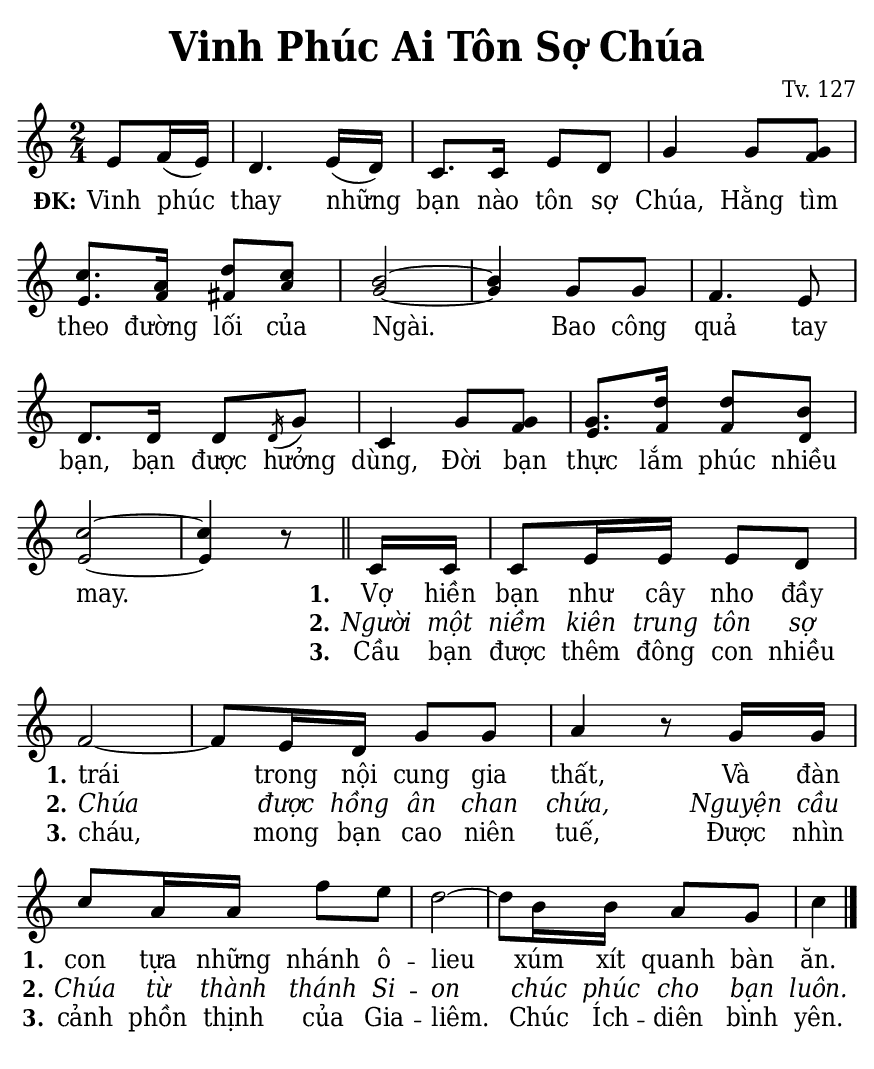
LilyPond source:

% Cài đặt chung\
\version "2.22.1"
\include "english.ly"

\header {
  title = \markup { \fontsize #1 "Vinh Phúc Ai Tôn Sợ Chúa" }
  composer = "Tv. 127"
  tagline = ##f
}

% mã nguồn cho những chức năng chưa hỗ trợ trong phiên bản lilypond hiện tại
% cung cấp bởi cộng đồng lilypond khi gửi email đến lilypond-user@gnu.org
% Đổi kích thước nốt cho bè phụ
notBePhu =
#(define-music-function (font-size music) (number? ly:music?)
   (for-some-music
     (lambda (m)
       (if (music-is-of-type? m 'rhythmic-event)
           (begin
             (set! (ly:music-property m 'tweaks)
                   (cons `(font-size . ,font-size)
                         (ly:music-property m 'tweaks)))
             #t)
           #f))
     music)
   music)

% in số phiên khúc trên mỗi dòng
#(define (add-grob-definition grob-name grob-entry)
     (set! all-grob-descriptions
           (cons ((@@ (lily) completize-grob-entry)
                  (cons grob-name grob-entry))
                 all-grob-descriptions)))

#(add-grob-definition
    'StanzaNumberSpanner
    `((direction . ,LEFT)
      (font-series . bold)
      (padding . 1.0)
      (side-axis . ,X)
      (stencil . ,ly:text-interface::print)
      (X-offset . ,ly:side-position-interface::x-aligned-side)
      (Y-extent . ,grob::always-Y-extent-from-stencil)
      (meta . ((class . Spanner)
               (interfaces . (font-interface
                              side-position-interface
                              stanza-number-interface
                              text-interface))))))

\layout {
    \context {
      \Global
      \grobdescriptions #all-grob-descriptions
    }
    \context {
      \Score
      \remove Stanza_number_align_engraver
      \consists
        #(lambda (context)
           (let ((texts '())
                 (syllables '()))
             (make-engraver
              (acknowledgers
               ((stanza-number-interface engraver grob source-engraver)
                  (set! texts (cons grob texts)))
               ((lyric-syllable-interface engraver grob source-engraver)
                  (set! syllables (cons grob syllables))))
              ((stop-translation-timestep engraver)
                 (for-each
                  (lambda (text)
                    (for-each
                     (lambda (syllable)
                       (ly:pointer-group-interface::add-grob
                        text
                        'side-support-elements
                        syllable))
                     syllables))
                  texts)
                 (set! syllables '())))))
    }
    \context {
      \Lyrics
      \remove Stanza_number_engraver
      \consists
        #(lambda (context)
           (let ((text #f)
                 (last-stanza #f))
             (make-engraver
              ((process-music engraver)
                 (let ((stanza (ly:context-property context 'stanza #f)))
                   (if (and stanza (not (equal? stanza last-stanza)))
                       (let ((column (ly:context-property context
'currentCommandColumn)))
                         (set! last-stanza stanza)
                         (if text
                             (ly:spanner-set-bound! text RIGHT column))
                         (set! text (ly:engraver-make-grob engraver
'StanzaNumberSpanner '()))
                         (ly:grob-set-property! text 'text stanza)
                         (ly:spanner-set-bound! text LEFT column)))))
              ((finalize engraver)
                 (if text
                     (let ((column (ly:context-property context
'currentCommandColumn)))
                       (ly:spanner-set-bound! text RIGHT column)))))))
      \override StanzaNumberSpanner.horizon-padding = 10000
    }
}

stanzaReminderOff =
  \temporary \override StanzaNumberSpanner.after-line-breaking =
     #(lambda (grob)
        ;; Can be replaced with (not (first-broken-spanner? grob)) in 2.23.
        (if (let ((siblings (ly:spanner-broken-into (ly:grob-original grob))))
              (and (pair? siblings)
                   (not (eq? grob (car siblings)))))
            (ly:grob-suicide! grob)))

stanzaReminderOn = \undo \stanzaReminderOff
% kết thúc mã nguồn

% Nhạc phiên khúc
nhacPhienKhucSop = \relative c' {
  \partial 4 e8 f16 (e) |
  d4. e16 (d) |
  c8. c16 e8 d |
  g4 g8 g |
  c8. a16 d8 c |
  b2 ~ |
  b4 g8 g |
  f4. e8 |
  d8. d16 d8 \slashedGrace { d16 ( } g8) |
  c,4 g'8 g |
  g8. d'16 d8 b |
  c2 ~ |
  c4 r8 \bar "||"
  
  c,16 c |
  c8 e16 e e8 d |
  f2 ~ |
  f8 e16 d g8 g |
  a4 r8 g16 g |
  c8 a16 a f'8 e |
  d2 ~ |
  d8 b16 b a8 g |
  c4 \bar "|."
}

nhacPhienKhucAlto = \relative c' {
  e8 f16 (e) |
  d4. e16 (d) |
  c8. c16 e8 d |
  g4 g8 f |
  e8. f16 fs8 a |
  g2 ~ |
  g4 g8 g |
  f4. e8 |
  d8. d16 d8 \slashedGrace { d16 ( } g8) |
  c,4 g'8 f |
  e8. f16 f8 d |
  e2 ~ |
  e4 r8
}

% Lời phiên khúc
loiPhienKhucSop = \lyrics {
  \stanzaReminderOff
  \set stanza = "ĐK:"
  Vinh phúc thay những bạn nào tôn sợ Chúa,
  Hằng tìm theo đường lối của Ngài.
  Bao công quả tay bạn,
  bạn được hưởng dùng,
  Đời bạn thực lắm phúc nhiều may.
  \stanzaReminderOn
  <<
    {
      \set stanza = "1."
      Vợ hiền bạn như cây nho đầy trái
      trong nội cung gia thất,
      Và đàn con tựa những nhánh ô -- lieu
      xúm xít quanh bàn ăn.
    }
    \new Lyrics {
	    \set associatedVoice = "beSop"
	    \set stanza = "2."
      \override Lyrics.LyricText.font-shape = #'italic
	    Người một niềm kiên trung tôn sợ Chúa
	    được hồng ân chan chứa,
	    Nguyện cầu Chúa từ thành thánh Si -- on
	    chúc phúc cho bạn luôn.
    }
    \new Lyrics {
	    \set associatedVoice = "beSop"
	    \set stanza = "3."
	    Cầu bạn được thêm đông con nhiều cháu,
	    mong bạn cao niên tuế,
	    Được nhìn cảnh phồn thịnh của Gia -- liêm.
	    Chúc Ích -- diên bình yên.
    }
  >>
}

% Dàn trang
\paper {
  #(set-paper-size "a5")
  top-margin = 3\mm
  bottom-margin = 3\mm
  left-margin = 3\mm
  right-margin = 3\mm
  indent = #0
  #(define fonts
	 (make-pango-font-tree "Deja Vu Serif Condensed"
	 		       "Deja Vu Serif Condensed"
			       "Deja Vu Serif Condensed"
			       (/ 20 20)))
  print-page-number = ##f
  system-system-spacing = #'((basic-distance . 0.1) (padding . 2.5))
}

TongNhip = {
  \key c \major \time 2/4
  \set Timing.beamExceptions = #'()
  \set Timing.baseMoment = #(ly:make-moment 1/4)
}

\score {
  \new ChoirStaff <<
    \new Staff \with {
        \consists "Merge_rests_engraver"
        printPartCombineTexts = ##f
      }
      <<
      \new Voice \TongNhip \partCombine 
        \nhacPhienKhucSop
        \notBePhu -1 { \nhacPhienKhucAlto }
      \new NullVoice = beSop \nhacPhienKhucSop
      \new Lyrics \lyricsto beSop \loiPhienKhucSop
      >>
  >>
  \layout {
    \override Lyrics.LyricSpace.minimum-distance = #1.5
    \override Score.BarNumber.break-visibility = ##(#f #f #f)
    \override Score.SpacingSpanner.uniform-stretching = ##t
  } 
}
